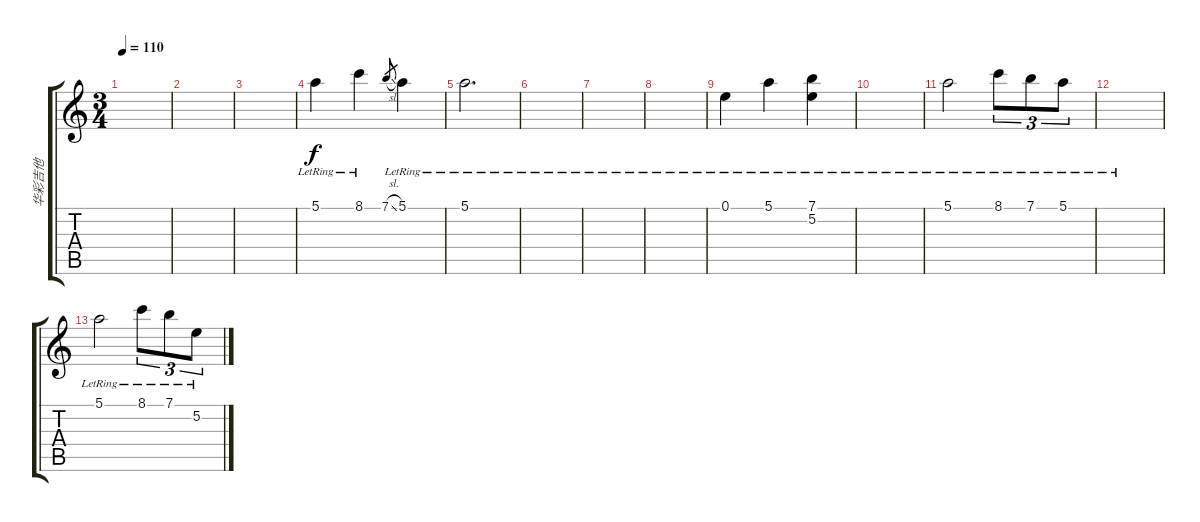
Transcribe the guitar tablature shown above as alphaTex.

\track ("华彩吉他" "华彩吉他") {instrument acousticguitarnylon}
\staff {score tabs}
\tuning (E4 B3 G3 D3 A2 E2) {hide}
\ts (3 4)
\tempo 110
\clef g2
\ks c
|
|
|
5.1{lr}.4 8.1{lr}.4 7.1{sl}.8{gr} 5.1{lr}.4 |
5.1{lr}.2{d} |
|
|
|
0.1{lr}.4 5.1{lr}.4 (7.1{lr} 5.2).4 |
|
5.1{lr}.2 8.1{lr}.8{tu (3 2)} 7.1{lr}.8{tu (3 2)} 5.1{lr}.8{tu (3 2)} |
|
5.1{lr}.2 8.1{lr}.8{tu (3 2)} 7.1{lr}.8{tu (3 2)} 5.2{lr}.8{tu (3 2)}
